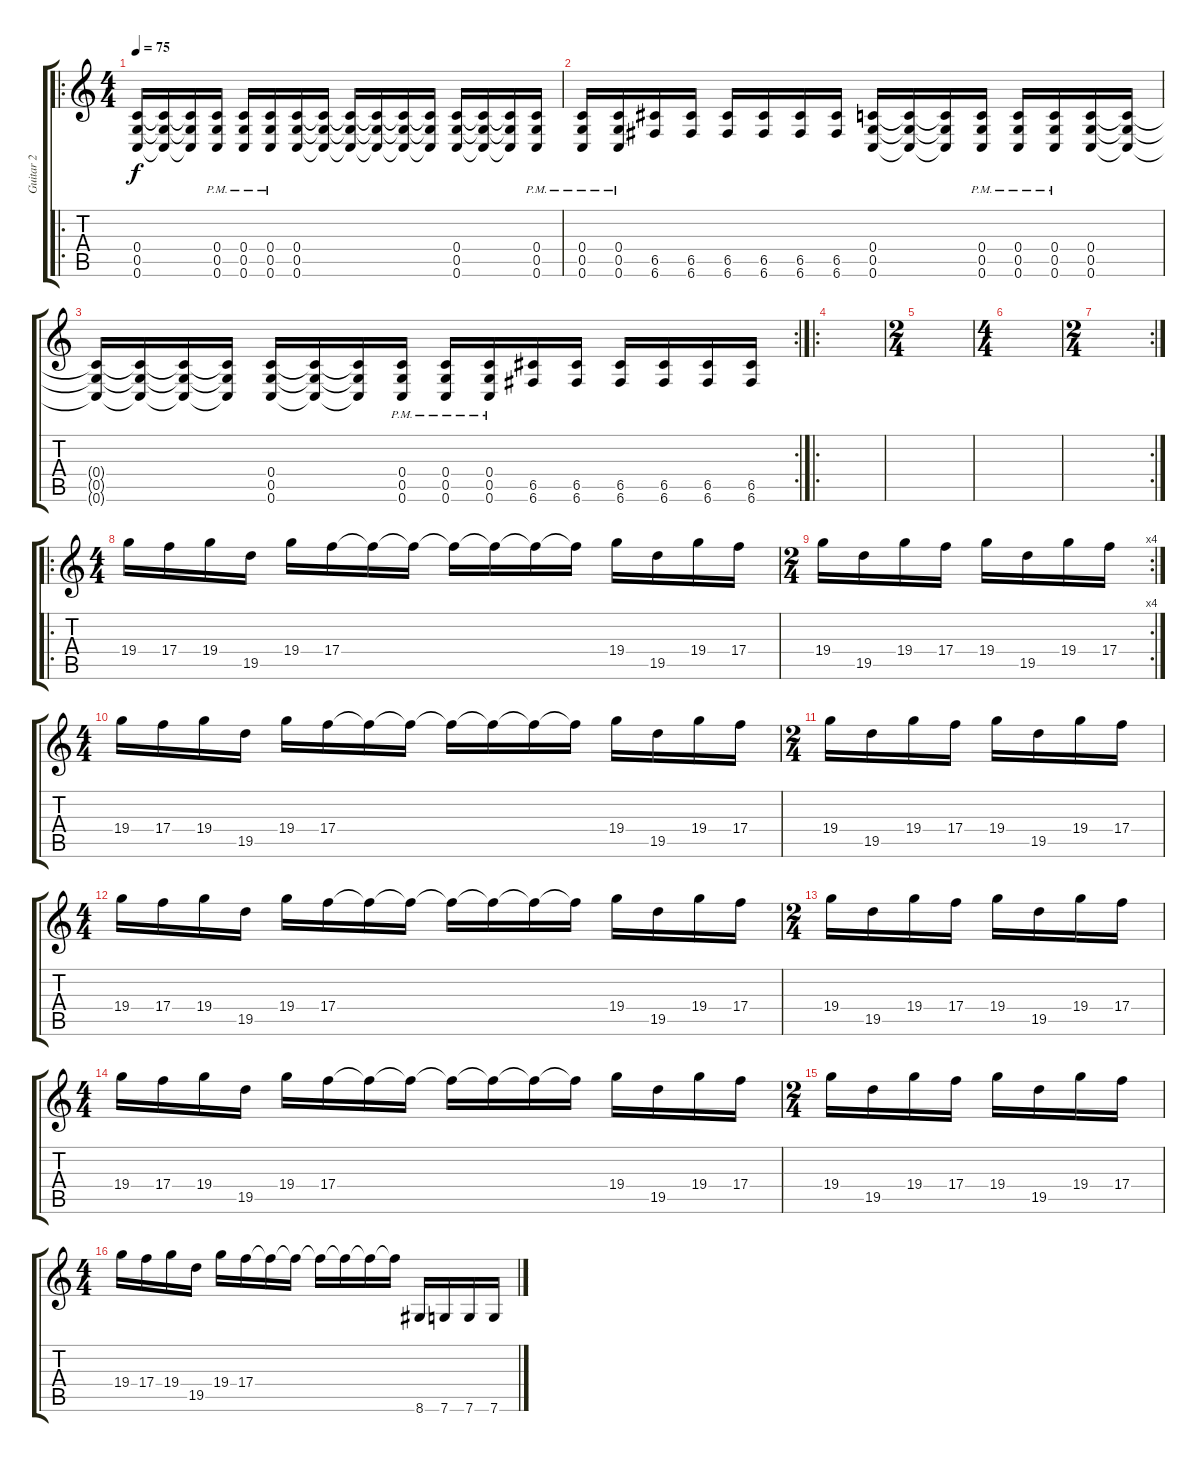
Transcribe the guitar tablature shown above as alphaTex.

\track ("Guitar 2" "Guitar 2") {instrument distortionguitar}
\staff {score tabs}
\tuning (D4 A3 F3 C3 G2 C2) {hide}
\ro
\ts (4 4)
\tempo 75
\clef g2
\ks c
(0.4 0.5 0.6).16{dy f} (0.4{t} 0.5{t} 0.6{t}).16 (0.4{t} 0.5{t} 0.6{t}).16 (0.4{pm} 0.5{pm} 0.6{pm}).16 (0.4{pm} 0.5{pm} 0.6{pm}).16 (0.4{pm} 0.5{pm} 0.6{pm}).16 (0.4 0.5 0.6).16 (0.4{t} 0.5{t} 0.6{t}).16 (0.4{t} 0.5{t} 0.6{t}).16 (0.4{t} 0.5{t} 0.6{t}).16 (0.4{t} 0.5{t} 0.6{t}).16 (0.4{t} 0.5{t} 0.6{t}).16 (0.4 0.5 0.6).16 (0.4{t} 0.5{t} 0.6{t}).16 (0.4{t} 0.5{t} 0.6{t}).16 (0.4{pm} 0.5{pm} 0.6{pm}).16 |
(0.4{pm} 0.5{pm} 0.6{pm}).16 (0.4{pm} 0.5{pm} 0.6{pm}).16 (6.5 6.6).16 (6.5 6.6).16 (6.5 6.6).16 (6.5 6.6).16 (6.5 6.6).16 (6.5 6.6).16 (0.4 0.5 0.6).16 (0.4{t} 0.5{t} 0.6{t}).16 (0.4{t} 0.5{t} 0.6{t}).16 (0.4{pm} 0.5{pm} 0.6{pm}).16 (0.4{pm} 0.5{pm} 0.6{pm}).16 (0.4{pm} 0.5{pm} 0.6{pm}).16 (0.4 0.5 0.6).16 (0.4{t} 0.5{t} 0.6{t}).16 |
\rc 2
(0.4{t} 0.5{t} 0.6{t}).16 (0.4{t} 0.5{t} 0.6{t}).16 (0.4{t} 0.5{t} 0.6{t}).16 (0.4{t} 0.5{t} 0.6{t}).16 (0.4 0.5 0.6).16 (0.4{t} 0.5{t} 0.6{t}).16 (0.4{t} 0.5{t} 0.6{t}).16 (0.4{pm} 0.5{pm} 0.6{pm}).16 (0.4{pm} 0.5{pm} 0.6{pm}).16 (0.4{pm} 0.5{pm} 0.6{pm}).16 (6.5 6.6).16 (6.5 6.6).16 (6.5 6.6).16 (6.5 6.6).16 (6.5 6.6).16 (6.5 6.6).16 |
\ro
|
\ts (2 4)
|
\ts (4 4)
|
\rc 2
\ts (2 4)
|
\ro
\ts (4 4)
19.4.16 17.4.16 19.4.16 19.5.16 19.4.16 17.4.16 17.4{t}.16 17.4{t}.16 17.4{t}.16 17.4{t}.16 17.4{t}.16 17.4{t}.16 19.4.16 19.5.16 19.4.16 17.4.16 |
\rc 4
\ts (2 4)
19.4.16 19.5.16 19.4.16 17.4.16 19.4.16 19.5.16 19.4.16 17.4.16 |
\ts (4 4)
19.4.16 17.4.16 19.4.16 19.5.16 19.4.16 17.4.16 17.4{t}.16 17.4{t}.16 17.4{t}.16 17.4{t}.16 17.4{t}.16 17.4{t}.16 19.4.16 19.5.16 19.4.16 17.4.16 |
\ts (2 4)
19.4.16 19.5.16 19.4.16 17.4.16 19.4.16 19.5.16 19.4.16 17.4.16 |
\ts (4 4)
19.4.16 17.4.16 19.4.16 19.5.16 19.4.16 17.4.16 17.4{t}.16 17.4{t}.16 17.4{t}.16 17.4{t}.16 17.4{t}.16 17.4{t}.16 19.4.16 19.5.16 19.4.16 17.4.16 |
\ts (2 4)
19.4.16 19.5.16 19.4.16 17.4.16 19.4.16 19.5.16 19.4.16 17.4.16 |
\ts (4 4)
19.4.16 17.4.16 19.4.16 19.5.16 19.4.16 17.4.16 17.4{t}.16 17.4{t}.16 17.4{t}.16 17.4{t}.16 17.4{t}.16 17.4{t}.16 19.4.16 19.5.16 19.4.16 17.4.16 |
\ts (2 4)
19.4.16 19.5.16 19.4.16 17.4.16 19.4.16 19.5.16 19.4.16 17.4.16 |
\ts (4 4)
19.4.16 17.4.16 19.4.16 19.5.16 19.4.16 17.4.16 17.4{t}.16 17.4{t}.16 17.4{t}.16 17.4{t}.16 17.4{t}.16 17.4{t}.16 8.6.16 7.6.16 7.6.16 7.6.16
